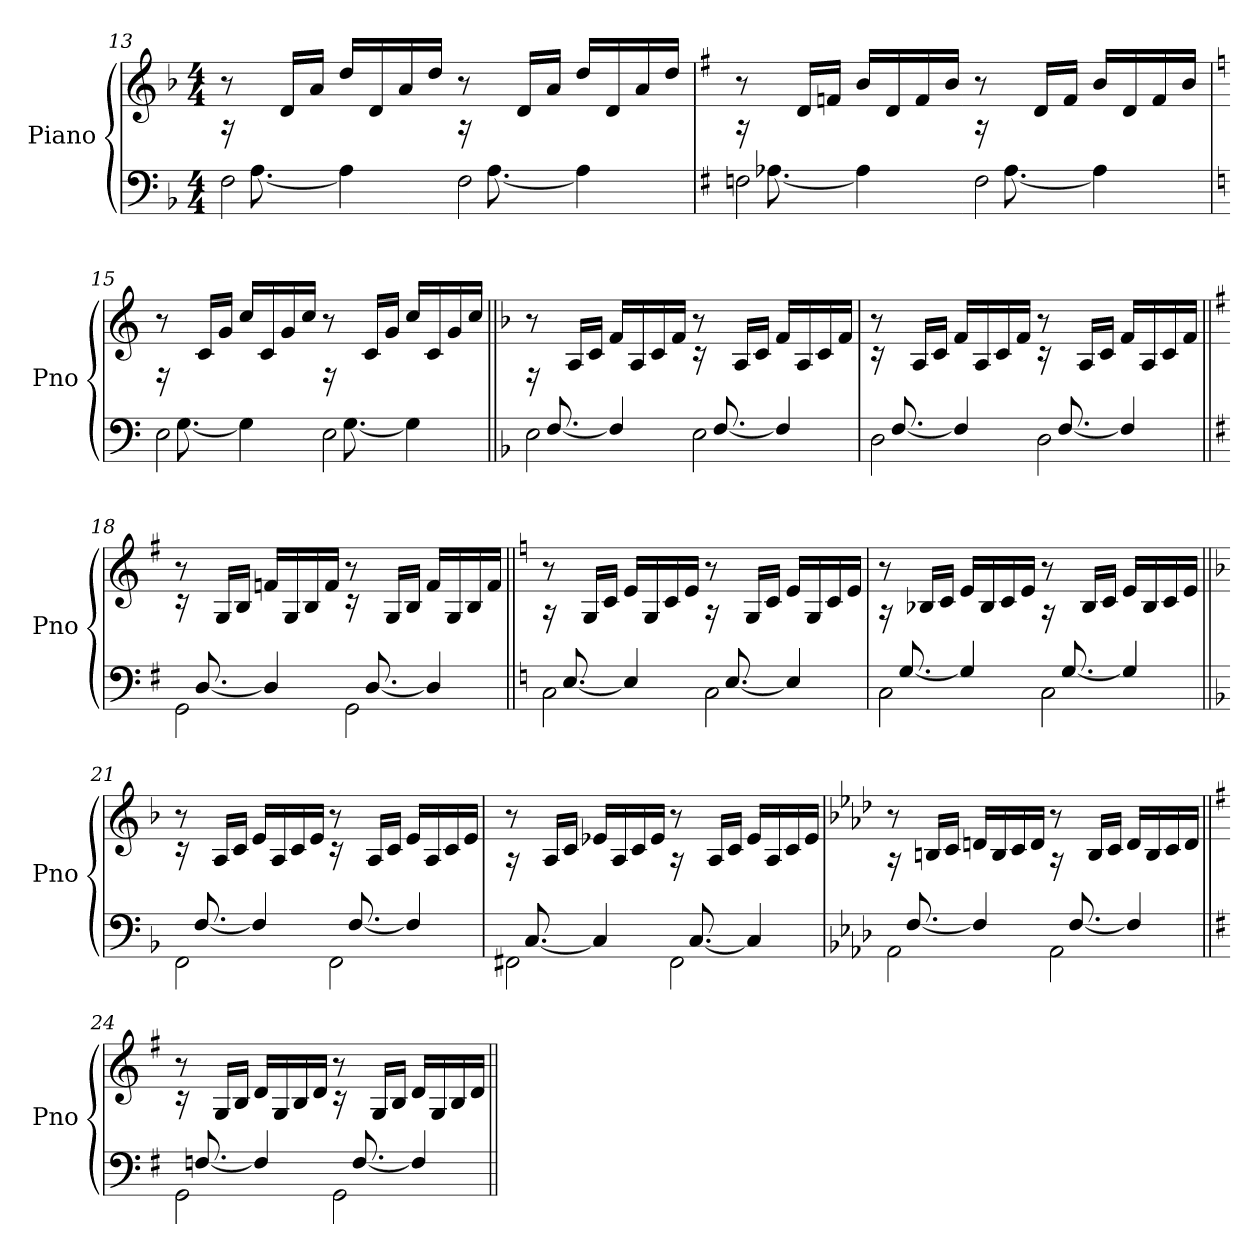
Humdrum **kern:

**kern	**kern
*part1	*part1
*staff2	*staff1
*I"Piano	*
*I'Pno	*
!!LO:LB:g=z
*clefF4	*clefG2
*k[b-]	*k[b-]
*M4/4	*M4/4
=13	=13
*^	*
2F\	16rb	8r
.	[8.A\	.
.	.	16d/LL
.	.	16a/JJ
.	4A\]	16dd/LL
.	.	16d/
.	.	16a/
.	.	16dd/JJ
2F\	16rb	8r
.	[8.A\	.
.	.	16d/LL
.	.	16a/JJ
.	4A\]	16dd/LL
.	.	16d/
.	.	16a/
.	.	16dd/JJ
=14	=14	=14
*k[f#]	*	*k[f#]
2Fn\	16rb	8r
.	[8.A-X\	.
.	.	16d/LL
.	.	16fn/JJ
.	4A-\]	16b/LL
.	.	16d/
.	.	16f/
.	.	16b/JJ
2F\	16rb	8r
.	[8.A-\	.
.	.	16d/LL
.	.	16f/JJ
.	4A-\]	16b/LL
.	.	16d/
.	.	16f/
.	.	16b/JJ
=15	=15	=15
*k[]	*	*k[]
2E\	16rb	8r
.	[8.G\	.
.	.	16c/LL
.	.	16g/JJ
.	4G\]	16cc/LL
.	.	16c/
.	.	16g/
.	.	16cc/JJ
2E\	16rb	8r
.	[8.G\	.
.	.	16c/LL
.	.	16g/JJ
.	4G\]	16cc/LL
.	.	16c/
.	.	16g/
.	.	16cc/JJ
!!LO:PB:g=z
=16||	=16||	=16||
*k[b-]	*	*k[b-]
2E\	16rb	8r
.	[8.F/	.
.	.	16A/LL
.	.	16c/JJ
.	4F/]	16f/LL
.	.	16A/
.	.	16c/
.	.	16f/JJ
2E\	16rff	8r
.	[8.F/	.
.	.	16A/LL
.	.	16c/JJ
.	4F/]	16f/LL
.	.	16A/
.	.	16c/
.	.	16f/JJ
=17	=17	=17
2D\	16rff	8r
.	[8.F/	.
.	.	16A/LL
.	.	16c/JJ
.	4F/]	16f/LL
.	.	16A/
.	.	16c/
.	.	16f/JJ
2D\	16rff	8r
.	[8.F/	.
.	.	16A/LL
.	.	16c/JJ
.	4F/]	16f/LL
.	.	16A/
.	.	16c/
.	.	16f/JJ
!!LO:LB:g=z
=18||	=18||	=18||
*k[f#]	*	*k[f#]
2GG\	16rff	8r
.	[8.D/	.
.	.	16G/LL
.	.	16B/JJ
.	4D/]	16fn/LL
.	.	16G/
.	.	16B/
.	.	16f/JJ
2GG\	16rff	8r
.	[8.D/	.
.	.	16G/LL
.	.	16B/JJ
.	4D/]	16f/LL
.	.	16G/
.	.	16B/
.	.	16f/JJ
!!LO:PB:g=z
=19||	=19||	=19||
*k[]	*	*k[]
2C\	16rdd	8r
.	[8.E/	.
.	.	16G/LL
.	.	16c/JJ
.	4E/]	16e/LL
.	.	16G/
.	.	16c/
.	.	16e/JJ
2C\	16rdd	8r
.	[8.E/	.
.	.	16G/LL
.	.	16c/JJ
.	4E/]	16e/LL
.	.	16G/
.	.	16c/
.	.	16e/JJ
=20	=20	=20
2C\	16rdd	8r
.	[8.G/	.
.	.	16B-X/LL
.	.	16c/JJ
.	4G/]	16e/LL
.	.	16B-/
.	.	16c/
.	.	16e/JJ
2C\	16rdd	8r
.	[8.G/	.
.	.	16B-/LL
.	.	16c/JJ
.	4G/]	16e/LL
.	.	16B-/
.	.	16c/
.	.	16e/JJ
!!LO:LB:g=z
=21||	=21||	=21||
*k[b-]	*	*k[b-]
2FF\	16rff	8r
.	[8.F/	.
.	.	16A/LL
.	.	16c/JJ
.	4F/]	16e/LL
.	.	16A/
.	.	16c/
.	.	16e/JJ
2FF\	16rff	8r
.	[8.F/	.
.	.	16A/LL
.	.	16c/JJ
.	4F/]	16e/LL
.	.	16A/
.	.	16c/
.	.	16e/JJ
!!LO:LB:g=z
=22	=22	=22
2FF#X\	16rdd	8r
.	[8.C/	.
.	.	16A/LL
.	.	16c/JJ
.	4C/]	16e-X/LL
.	.	16A/
.	.	16c/
.	.	16e-/JJ
2FF#\	16rdd	8r
.	[8.C/	.
.	.	16A/LL
.	.	16c/JJ
.	4C/]	16e-/LL
.	.	16A/
.	.	16c/
.	.	16e-/JJ
=23	=23	=23
*k[b-e-a-d-]	*	*k[b-e-a-d-]
2AA-\	16rdd	8r
.	[8.F/	.
.	.	16Bn/LL
.	.	16c/JJ
.	4F/]	16dn/LL
.	.	16B/
.	.	16c/
.	.	16d/JJ
2AA-\	16rdd	8r
.	[8.F/	.
.	.	16B/LL
.	.	16c/JJ
.	4F/]	16d/LL
.	.	16B/
.	.	16c/
.	.	16d/JJ
!!LO:LB:g=z
=24||	=24||	=24||
*k[f#]	*	*k[f#]
2GG\	16rdd	8r
.	[8.Fn/	.
.	.	16G/LL
.	.	16B/JJ
.	4F/]	16d/LL
.	.	16G/
.	.	16B/
.	.	16d/JJ
2GG\	16rdd	8r
.	[8.F/	.
.	.	16G/LL
.	.	16B/JJ
.	4F/]	16d/LL
.	.	16G/
.	.	16B/
.	.	16d/JJ
*v	*v	*
=||	=||
*-	*-
